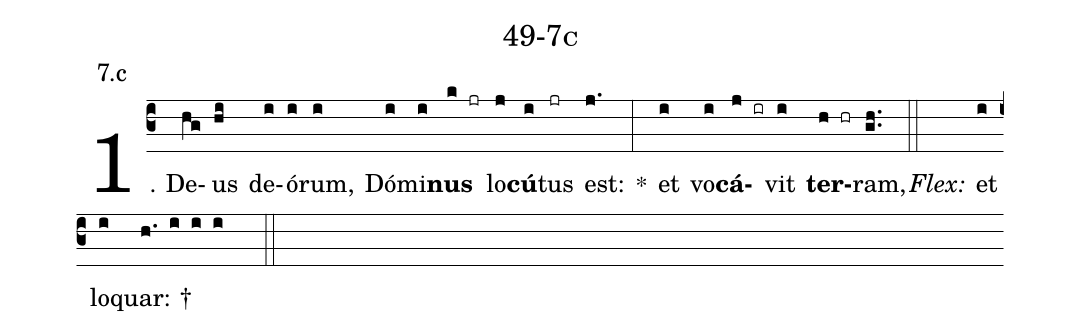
name: 49-7c;
annotation: 7.c;
%%
(c3)1. De(hg)us(hi) de(i)ó(i)rum,(i) Dó(i)mi(i)<b>nus</b>(k jr) lo(j)<b>cú</b>(i)tus(jr) est:(j.) *(:) et(i) vo(i)<b>cá</b>(j ir)vit(i) <b>ter</b>(h hr)ram,(gh..) (::)
<i>Flex:</i>()  et(i) lo(i)quar: †(h. i i i  ::)
